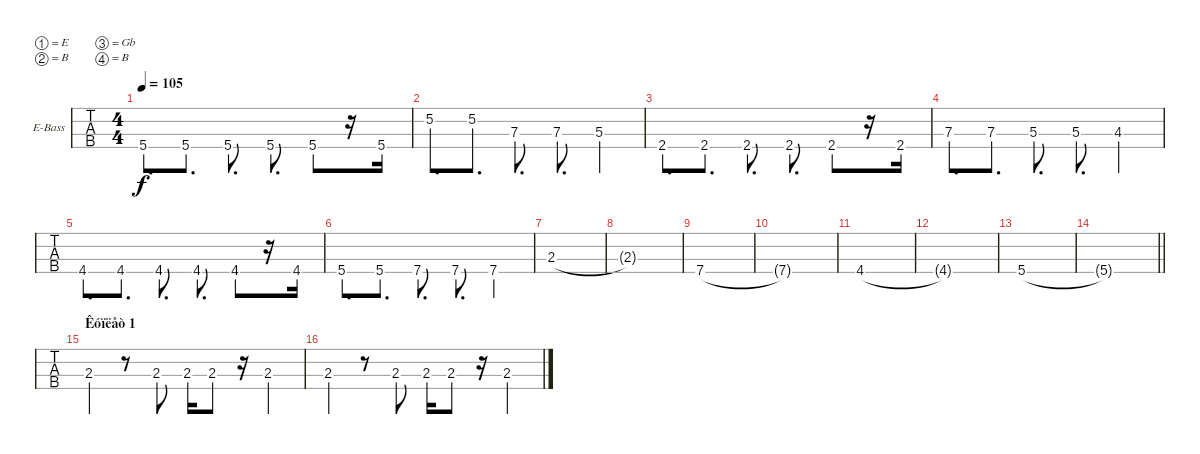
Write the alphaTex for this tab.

\bracketExtendMode groupsimilarinstruments
\firstSystemTrackNameOrientation horizontal
\otherSystemsTrackNameOrientation horizontal
\track ("E-Bass" "E-Bass") {solo instrument electricbasspick}
\staff {tabs}
\tuning (E2 B1 Gb1 B0)
\ts (4 4)
\tempo 105
\clef f4
\ks c
5.4.8{d dy f} 5.4.8{d} 5.4.8{d} 5.4.8{d} 5.4.8 r.16 5.4.16 |
5.2.8{d} 5.2.8{d} 7.3.8{d} 7.3.8{d} 5.3.4 |
2.4.8{d} 2.4.8{d} 2.4.8{d} 2.4.8{d} 2.4.8 r.16 2.4.16 |
7.3.8{d} 7.3.8{d} 5.3.8{d} 5.3.8{d} 4.3.4 |
4.4.8{d} 4.4.8{d} 4.4.8{d} 4.4.8{d} 4.4.8 r.16 4.4.16 |
5.4.8{d} 5.4.8{d} 7.4.8{d} 7.4.8{d} 7.4.4 |
2.3.1 |
2.3{t}.1 |
7.4.1 |
7.4{t}.1 |
4.4.1 |
4.4{t}.1 |
5.4.1 |
\barLineRight lightlight
5.4{t}.1 |
\section ("" "Êóïëåò 1")
2.3.4 r.8 2.3.8 2.3.16 2.3.8 r.16 2.3.4 |
2.3.4 r.8 2.3.8 2.3.16 2.3.8 r.16 2.3.4
